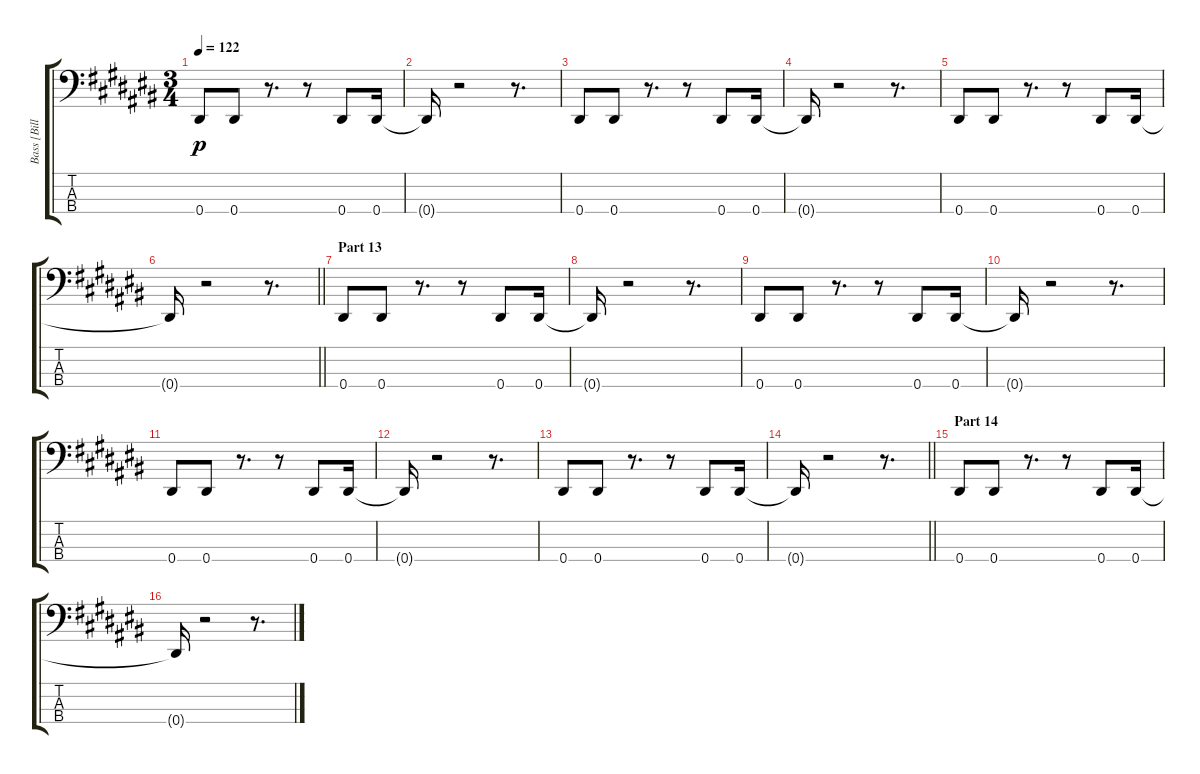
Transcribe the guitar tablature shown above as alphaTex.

\track ("Bass [Bill Laswell]" "Bass [Bill") {instrument synthbass2}
\staff {score tabs}
\tuning (Gb2 Db2 Ab1 Eb1) {hide}
\ts (3 4)
\tempo 122
\clef f4
\ks c#
0.4.8{dy p} 0.4.8 r.8{d} r.8 0.4.8 0.4.16 |
0.4{t}.16 r.2 r.8{d} |
0.4.8 0.4.8 r.8{d} r.8 0.4.8 0.4.16 |
0.4{t}.16 r.2 r.8{d} |
0.4.8 0.4.8 r.8{d} r.8 0.4.8 0.4.16 |
\barLineRight lightlight
0.4{t}.16 r.2 r.8{d} |
\section ("" "Part 13")
0.4.8 0.4.8 r.8{d} r.8 0.4.8 0.4.16 |
0.4{t}.16 r.2 r.8{d} |
0.4.8 0.4.8 r.8{d} r.8 0.4.8 0.4.16 |
0.4{t}.16 r.2 r.8{d} |
0.4.8 0.4.8 r.8{d} r.8 0.4.8 0.4.16 |
0.4{t}.16 r.2 r.8{d} |
0.4.8 0.4.8 r.8{d} r.8 0.4.8 0.4.16 |
\barLineRight lightlight
0.4{t}.16 r.2 r.8{d} |
\section ("" "Part 14")
0.4.8 0.4.8 r.8{d} r.8 0.4.8 0.4.16 |
0.4{t}.16 r.2 r.8{d}
